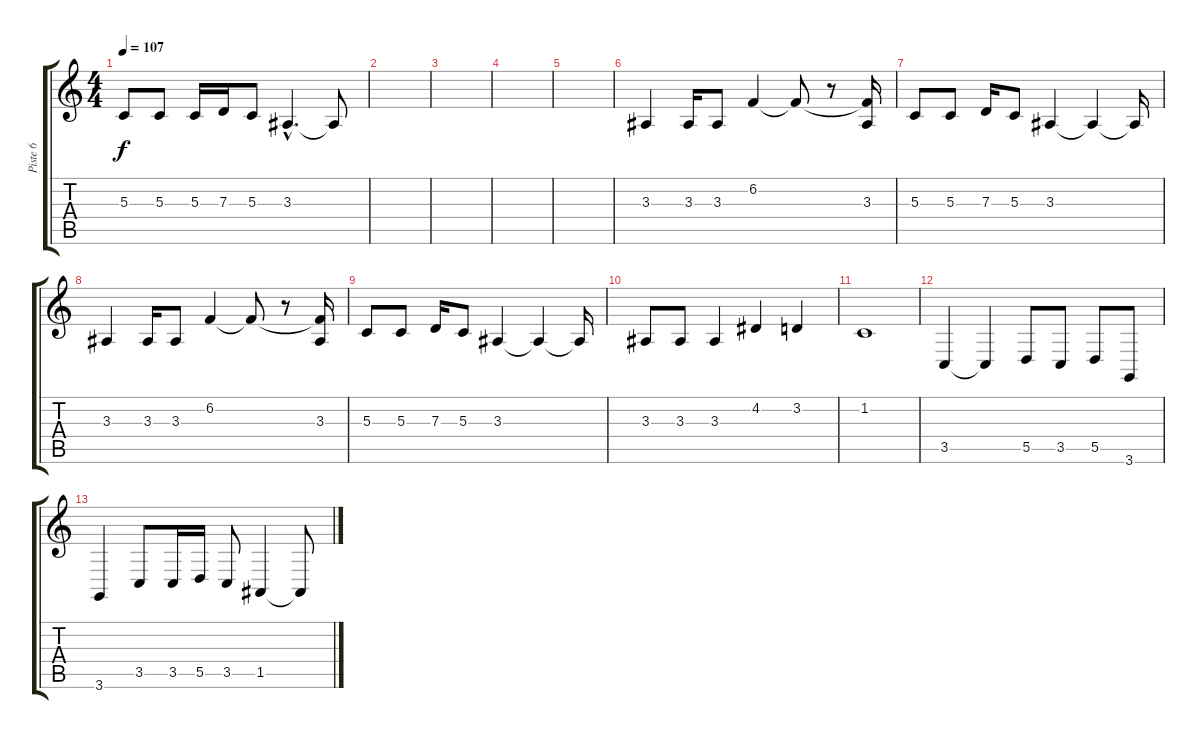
\track ("Piste 6" "Piste 6") {instrument synthvoice}
\staff {score tabs}
\tuning (E4 B3 G3 D3 A2 E2) {hide}
\ts (4 4)
\tempo 107
\clef g2
\ks c
5.3.8{dy f} 5.3.8 5.3.16 7.3.16 5.3.8 3.3{hac}.4{d} 3.3{t}.8 |
|
|
|
|
3.3.4 3.3.16 3.3.8 6.2.4 6.2{t}.8 r.8 (6.2{t} 3.3).16 |
5.3.8 5.3.8 7.3.16 5.3.8 3.3.4 3.3{t}.4 3.3{t}.16 |
3.3.4 3.3.16 3.3.8 6.2.4 6.2{t}.8 r.8 (6.2{t} 3.3).16 |
5.3.8 5.3.8 7.3.16 5.3.8 3.3.4 3.3{t}.4 3.3{t}.16 |
3.3.8 3.3.8 3.3.4 4.2.4 3.2.4 |
1.2.1 |
3.5.4 3.5{t}.4 5.5.8 3.5.8 5.5.8 3.6.8 |
3.6.4 3.5.8 3.5.16 5.5.16 3.5.8 1.5.4 1.5{t}.8
